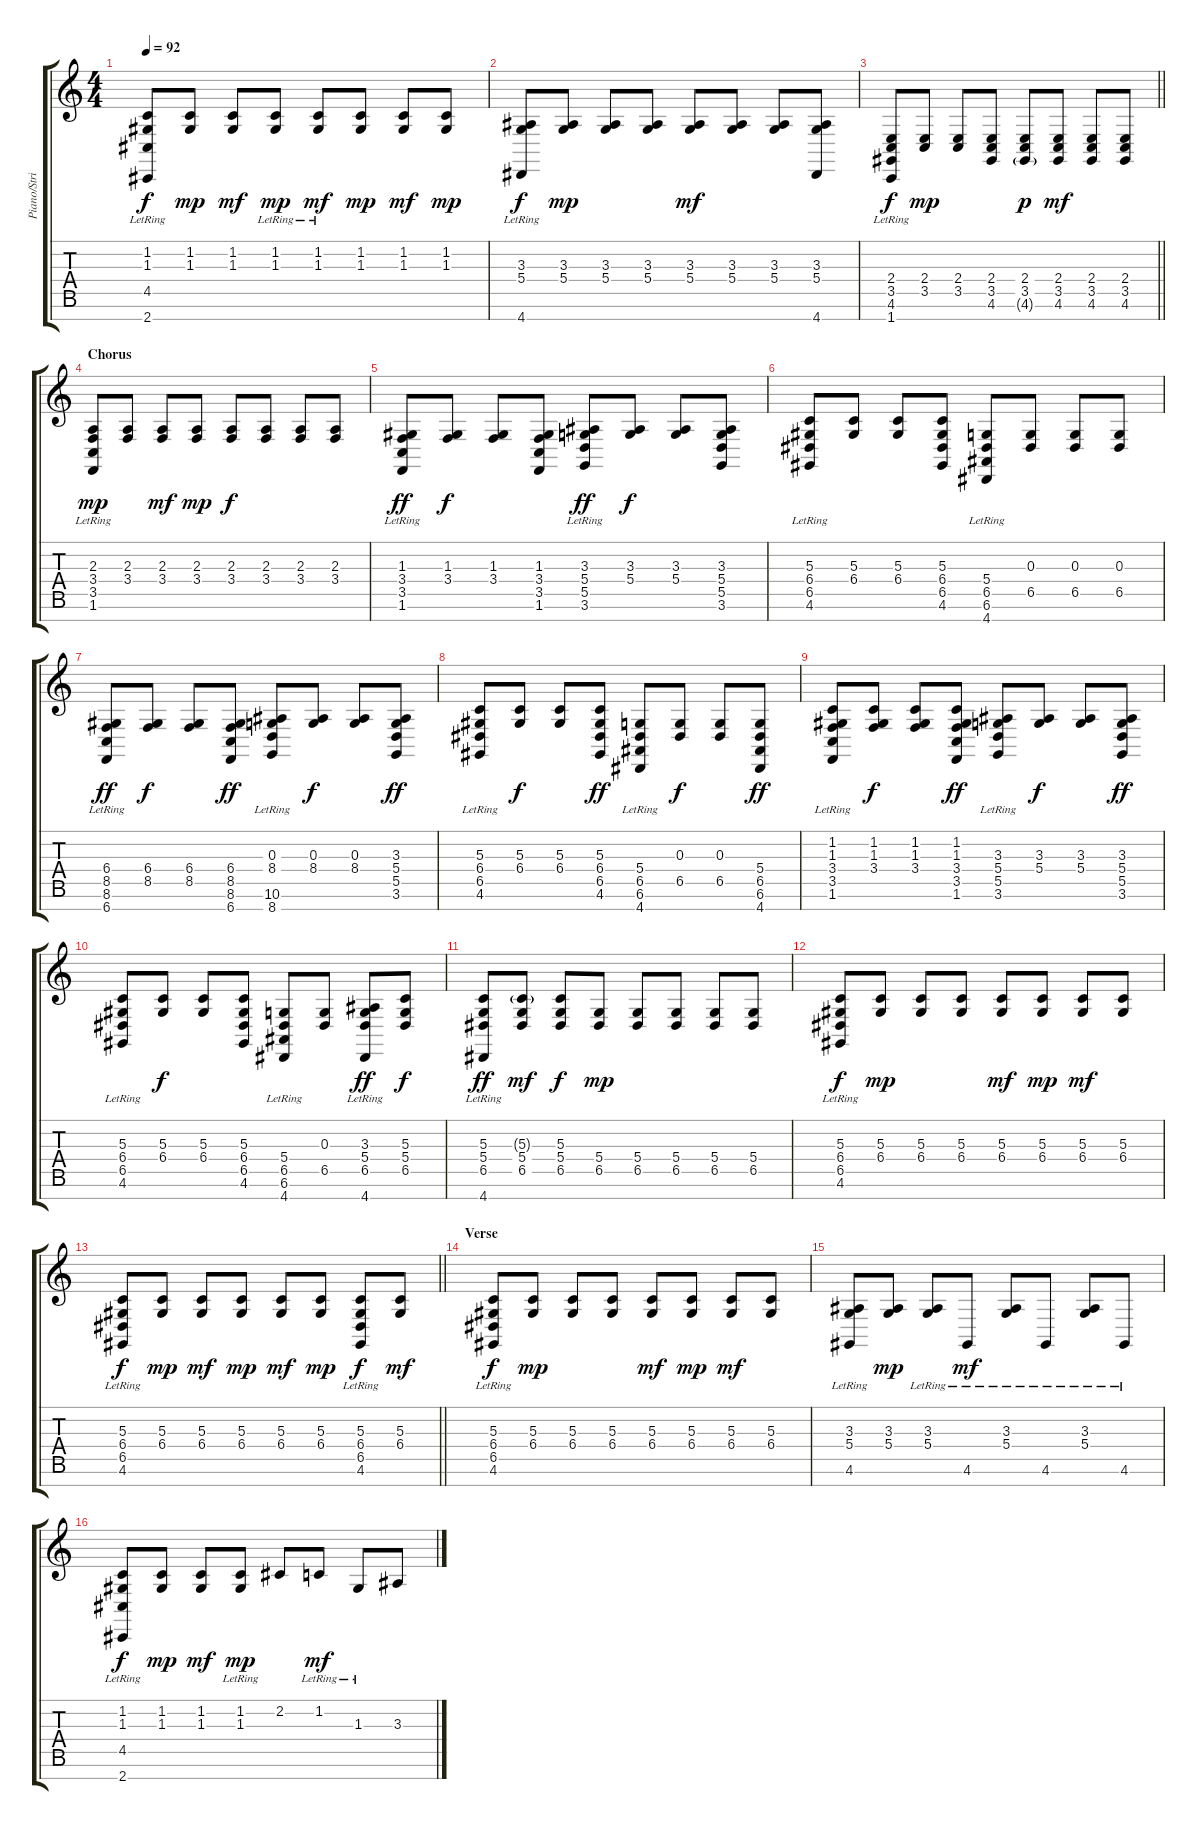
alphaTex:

\track ("Piano/Strings" "Piano/Stri") {instrument acousticgrandpiano}
\staff {score tabs}
\tuning (E4 B3 G3 D3 A2 E2 B1) {hide}
\ts (4 4)
\tempo 92
\clef g2
\ks c
(1.2 1.3 4.5{lr} 2.7{lr}).8{dy f} (1.2 1.3).8{dy mp} (1.2 1.3).8{dy mf} (1.2{lr} 1.3).8{dy mp} (1.2 1.3{lr}).8{dy mf} (1.2 1.3).8{dy mp} (1.2 1.3).8{dy mf} (1.2 1.3).8{dy mp} |
(3.3 5.4 4.7{lr}).8{dy f} (3.3 5.4).8{dy mp} (3.3 5.4).8 (3.3 5.4).8 (3.3 5.4).8{dy mf} (3.3 5.4).8 (3.3 5.4).8 (3.3 5.4 4.7).8 |
\barLineRight lightlight
(2.4 3.5 4.6{lr} 1.7{lr}).8{dy f} (2.4 3.5).8{dy mp} (2.4 3.5).8 (2.4 3.5 4.6).8 (2.4 3.5 4.6{g}).8{dy p} (2.4 3.5 4.6).8{dy mf} (2.4 3.5 4.6).8 (2.4 3.5 4.6).8 |
\section ("" "Chorus")
(2.3 3.4 3.5{lr} 1.6{lr}).8{dy mp} (2.3 3.4).8 (2.3 3.4).8{dy mf} (2.3 3.4).8{dy mp} (2.3 3.4).8{dy f} (2.3 3.4).8 (2.3 3.4).8 (2.3 3.4).8 |
(1.3 3.4 3.5{lr} 1.6{lr}).8{dy ff} (1.3 3.4).8{dy f} (1.3 3.4).8 (1.3 3.4 3.5 1.6).8 (3.3 5.4 5.5{lr} 3.6{lr}).8{dy ff} (3.3 5.4).8{dy f} (3.3 5.4).8 (3.3 5.4 5.5 3.6).8 |
(5.3 6.4 6.5{lr} 4.6{lr}).8 (5.3 6.4).8 (5.3 6.4).8 (5.3 6.4 6.5 4.6).8 (5.4 6.5 6.6{lr} 4.7{lr}).8 (0.3 6.5).8 (0.3 6.5).8 (0.3 6.5).8 |
(6.4 8.5 8.6{lr} 6.7{lr}).8{dy ff} (6.4 8.5).8{dy f} (6.4 8.5).8 (6.4 8.5 8.6 6.7).8{dy ff} (0.3 8.4 10.6{lr} 8.7{lr}).8 (0.3 8.4).8{dy f} (0.3 8.4).8 (3.3 5.4 5.5 3.6).8{dy ff} |
(5.3 6.4 6.5{lr} 4.6{lr}).8 (5.3 6.4).8{dy f} (5.3 6.4).8 (5.3 6.4 6.5 4.6).8{dy ff} (5.4 6.5 6.6{lr} 4.7{lr}).8 (0.3 6.5).8{dy f} (0.3 6.5).8 (5.4 6.5 6.6 4.7).8{dy ff} |
(1.2 1.3 3.4 3.5{lr} 1.6{lr}).8 (1.2 1.3 3.4).8{dy f} (1.2 1.3 3.4).8 (1.2 1.3 3.4 3.5 1.6).8{dy ff} (3.3 5.4 5.5{lr} 3.6{lr}).8 (3.3 5.4).8{dy f} (3.3 5.4).8 (3.3 5.4 5.5 3.6).8{dy ff} |
(5.3 6.4 6.5{lr} 4.6{lr}).8 (5.3 6.4).8{dy f} (5.3 6.4).8 (5.3 6.4 6.5 4.6).8 (5.4 6.5 6.6{lr} 4.7{lr}).8 (0.3 6.5).8 (3.3 5.4 6.5 4.7{lr}).8{dy ff} (5.3 5.4 6.5).8{dy f} |
(5.3 5.4 6.5 4.7{lr}).8{dy ff} (5.3{g} 5.4 6.5).8{dy mf} (5.3 5.4 6.5).8{dy f} (5.4 6.5).8{dy mp} (5.4 6.5).8 (5.4 6.5).8 (5.4 6.5).8 (5.4 6.5).8 |
(5.3 6.4 6.5{lr} 4.6{lr}).8{dy f} (5.3 6.4).8{dy mp} (5.3 6.4).8 (5.3 6.4).8 (5.3 6.4).8{dy mf} (5.3 6.4).8{dy mp} (5.3 6.4).8{dy mf} (5.3 6.4).8 |
\barLineRight lightlight
(5.3 6.4 6.5{lr} 4.6{lr}).8{dy f} (5.3 6.4).8{dy mp} (5.3 6.4).8{dy mf} (5.3 6.4).8{dy mp} (5.3 6.4).8{dy mf} (5.3 6.4).8{dy mp} (5.3 6.4 6.5{lr} 4.6{lr}).8{dy f} (5.3 6.4).8{dy mf} |
\section ("" "Verse")
(5.3 6.4 6.5{lr} 4.6{lr}).8{dy f} (5.3 6.4).8{dy mp} (5.3 6.4).8 (5.3 6.4).8 (5.3 6.4).8{dy mf} (5.3 6.4).8{dy mp} (5.3 6.4).8{dy mf} (5.3 6.4).8 |
(3.3 5.4 4.6{lr}).8 (3.3 5.4).8{dy mp} (3.3{lr} 5.4{lr}).8 4.6{lr}.8{dy mf} (3.3{lr} 5.4{lr}).8 4.6{lr}.8 (3.3{lr} 5.4{lr}).8 4.6{lr}.8 |
(1.2 1.3 4.5{lr} 2.7{lr}).8{dy f} (1.2 1.3).8{dy mp} (1.2 1.3).8{dy mf} (1.2{lr} 1.3{lr}).8{dy mp} 2.2.8 1.2{lr}.8{dy mf} 1.3{lr}.8 3.3.8
